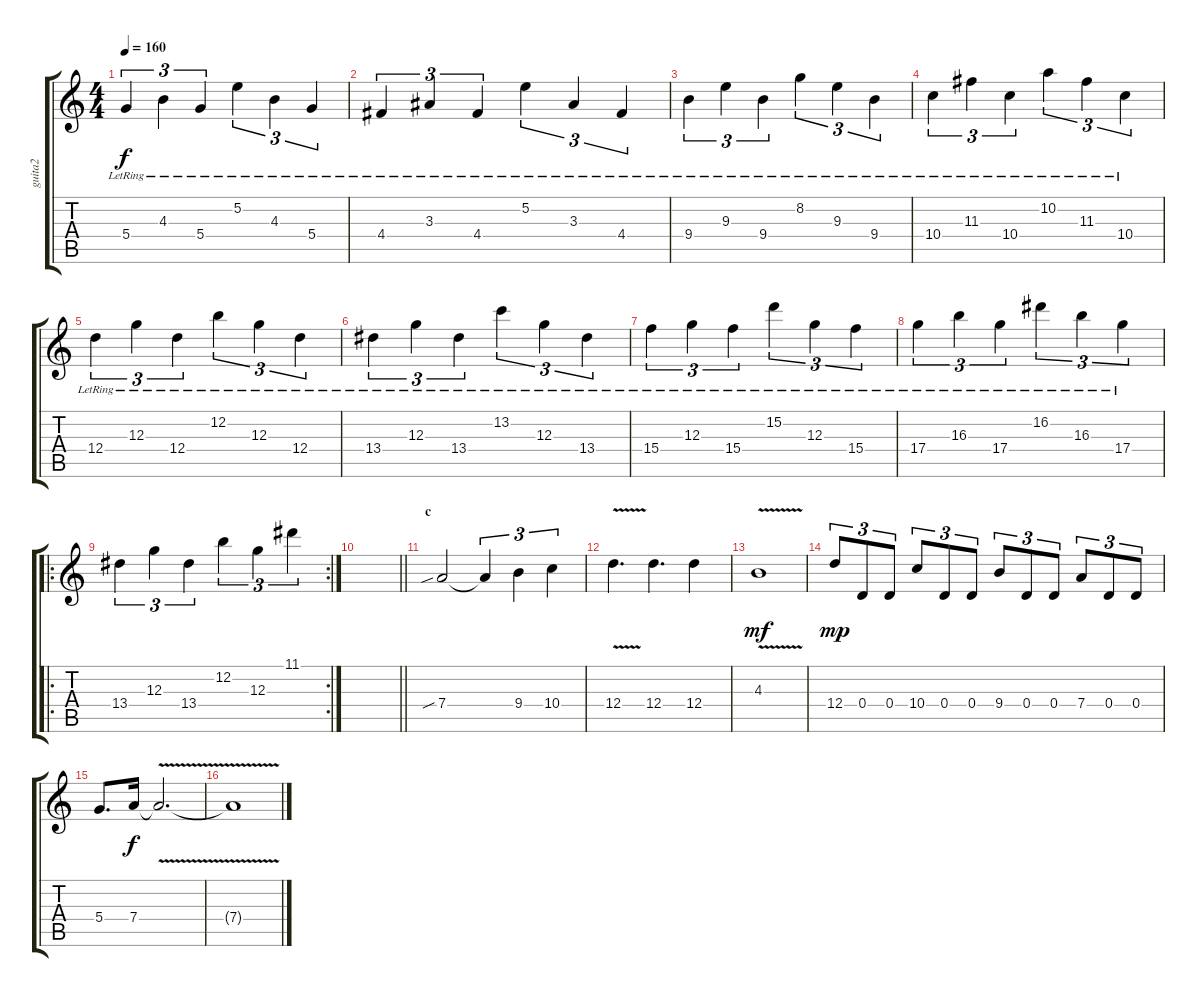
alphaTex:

\track ("guita2" "guita2") {instrument overdrivenguitar}
\staff {score tabs}
\tuning (E4 B3 G3 D3 A2 E2) {hide}
\ts (4 4)
\tempo 160
\clef g2
\ks c
5.4{lr}.4{tu (3 2) dy f} 4.3{lr}.4{tu (3 2)} 5.4{lr}.4{tu (3 2)} 5.2{lr}.4{tu (3 2)} 4.3{lr}.4{tu (3 2)} 5.4{lr}.4{tu (3 2)} |
4.4{lr}.4{tu (3 2)} 3.3{lr}.4{tu (3 2)} 4.4{lr}.4{tu (3 2)} 5.2{lr}.4{tu (3 2)} 3.3{lr}.4{tu (3 2)} 4.4{lr}.4{tu (3 2)} |
9.4{lr}.4{tu (3 2)} 9.3{lr}.4{tu (3 2)} 9.4{lr}.4{tu (3 2)} 8.2{lr}.4{tu (3 2)} 9.3{lr}.4{tu (3 2)} 9.4{lr}.4{tu (3 2)} |
10.4{lr}.4{tu (3 2)} 11.3{lr}.4{tu (3 2)} 10.4{lr}.4{tu (3 2)} 10.2{lr}.4{tu (3 2)} 11.3{lr}.4{tu (3 2)} 10.4{lr}.4{tu (3 2)} |
12.4{lr}.4{tu (3 2)} 12.3{lr}.4{tu (3 2)} 12.4{lr}.4{tu (3 2)} 12.2{lr}.4{tu (3 2)} 12.3{lr}.4{tu (3 2)} 12.4{lr}.4{tu (3 2)} |
13.4{lr}.4{tu (3 2)} 12.3{lr}.4{tu (3 2)} 13.4{lr}.4{tu (3 2)} 13.2{lr}.4{tu (3 2)} 12.3{lr}.4{tu (3 2)} 13.4{lr}.4{tu (3 2)} |
15.4{lr}.4{tu (3 2)} 12.3{lr}.4{tu (3 2)} 15.4{lr}.4{tu (3 2)} 15.2{lr}.4{tu (3 2)} 12.3{lr}.4{tu (3 2)} 15.4{lr}.4{tu (3 2)} |
17.4{lr}.4{tu (3 2)} 16.3{lr}.4{tu (3 2)} 17.4{lr}.4{tu (3 2)} 16.2{lr}.4{tu (3 2)} 16.3{lr}.4{tu (3 2)} 17.4{lr}.4{tu (3 2)} |
\ro
\rc 2
13.4.4{tu (3 2)} 12.3.4{tu (3 2)} 13.4.4{tu (3 2)} 12.2.4{tu (3 2)} 12.3.4{tu (3 2)} 11.1.4{tu (3 2)} |
\barLineRight lightlight
|
\section ("" "c")
7.4{sib}.2{instrument overdrivenguitar} 7.4{t}.4{tu (3 2)} 9.4.4{tu (3 2)} 10.4.4{tu (3 2)} |
12.4{v}.4{d} 12.4.4{d} 12.4.4 |
4.3{v}.1{dy mf} |
12.4.8{tu (3 2) dy mp} 0.4.8{tu (3 2)} 0.4.8{tu (3 2)} 10.4.8{tu (3 2)} 0.4.8{tu (3 2)} 0.4.8{tu (3 2)} 9.4.8{tu (3 2)} 0.4.8{tu (3 2)} 0.4.8{tu (3 2)} 7.4.8{tu (3 2)} 0.4.8{tu (3 2)} 0.4.8{tu (3 2)} |
5.4.8{d} 7.4.16{dy f} 7.4{v t}.2{d} |
7.4{t}.1
